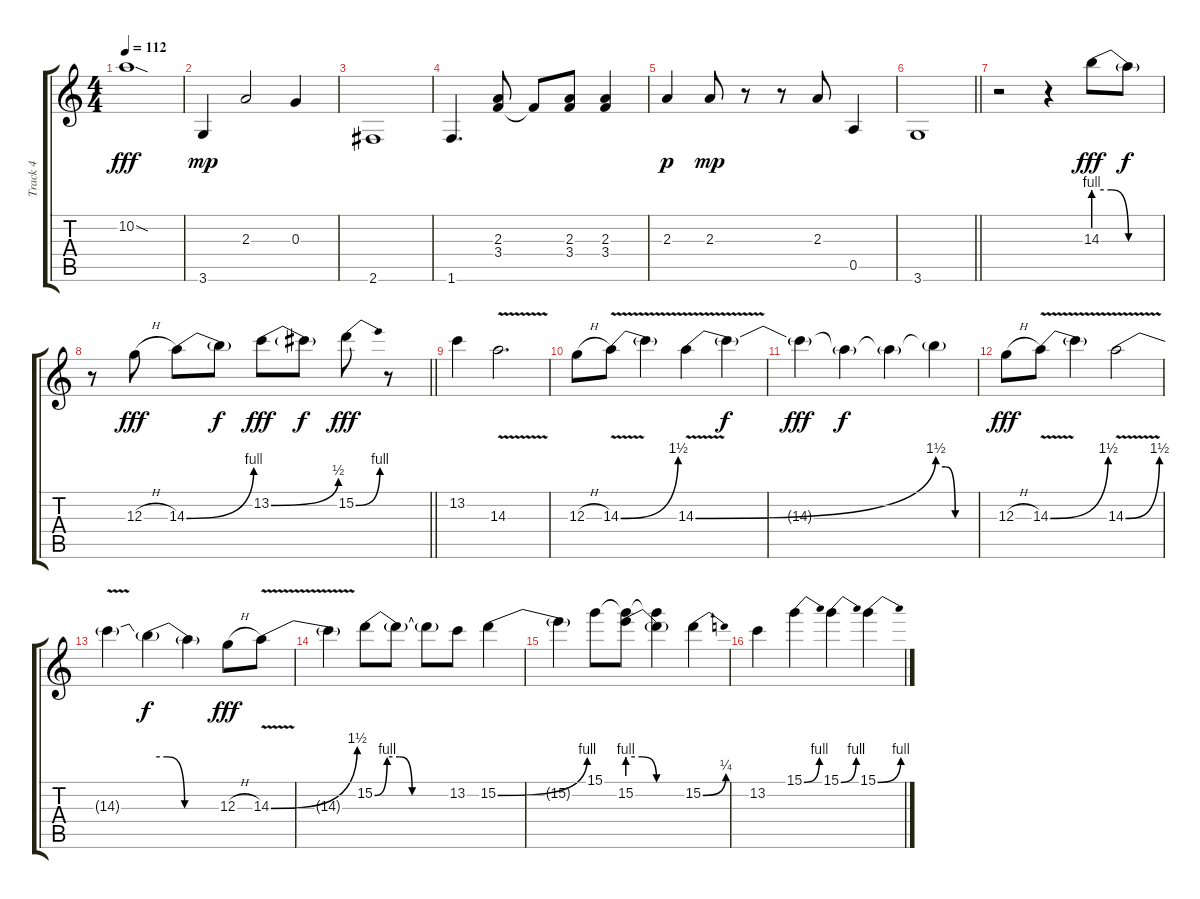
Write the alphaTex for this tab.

\track ("Track 4" "Track 4") {instrument electricguitarjazz}
\staff {score tabs}
\tuning (E4 B3 G3 D3 A2 E2) {hide}
\ts (4 4)
\tempo 112
\clef g2
\ks c
10.2{sod}.1{dy fff} |
3.6.4{dy mp} 2.3.2 0.3.4 |
2.6.1 |
1.6.4{d} (2.3 3.4).8 3.4{t}.8 (2.3 3.4).8 (2.3 3.4).4 |
2.3.4{dy p} 2.3.8{dy mp} r.8 r.8 2.3.8 0.5.4 |
\barLineRight lightlight
3.6.1 |
r.2 r.4 14.3{be (custom 0 4 15 4 30 0 60 0)}.8{dy fff} 14.3{t}.8{dy f} |
\barLineRight lightlight
r.8 12.3{h}.8{dy fff} 14.3{be (bend 0 0 60 4)}.8 14.3{t}.8{dy f} 13.2{be (bend 0 0 60 2)}.8{dy fff} 13.2{t}.8{dy f} 15.2{be (bend 0 0 60 4)}.8{dy fff} r.8 |
13.2.4 14.3{v}.2{d} |
12.3{h}.8 14.3{be (bend 0 0 60 6) v}.8 14.3{t}.4 14.3{be (bend 0 0 60 6) v}.4 14.3{t}.4{dy f} |
14.3{t}.4{dy fff} 14.3{t}.4{dy f} 14.3{t}.4 14.3{be (custom 0 4 15 4 30 0 60 0) t}.4 |
12.3{h}.8{dy fff} 14.3{be (bend 0 0 60 6) v}.8 14.3{t}.4 14.3{be (bend 0 0 60 6) v}.2 |
14.3{t}.4 14.3{be (custom 0 4 15 4 30 0 60 0) t}.4{dy f} 14.3{t}.4 12.3{h}.8{dy fff} 14.3{be (bend 0 0 60 6) v}.8 |
14.3{t}.4 15.2{be (custom 0 0 10 4 20 4 30 0 60 0)}.8 15.2{t}.8 15.2{t}.8 13.2.8 15.2{be (bend 0 0 60 4)}.4 |
15.2{t}.4 15.1.8 (15.1{t} 15.2{be (custom 0 4 15 4 30 0 60 0)}).8 (15.1{t} 15.2{t}).4 15.2{be (bend 0 0 60 1)}.4 |
13.2.4 15.1{be (bend 0 0 60 4)}.4 15.1{be (bend 0 0 60 4)}.4 15.1{be (bend 0 0 60 4)}.4
